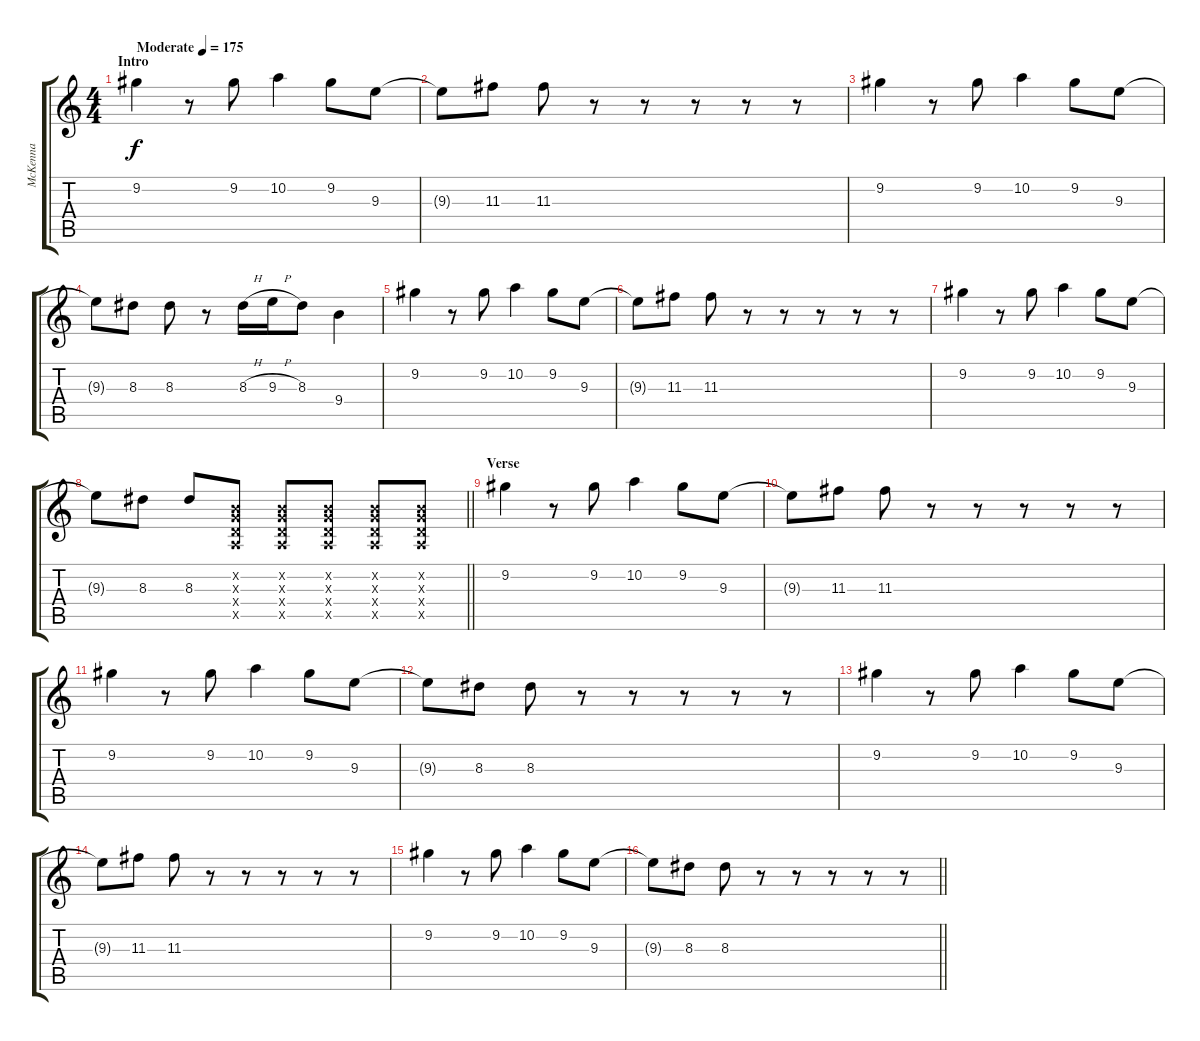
\track ("McKenna" "McKenna") {instrument distortionguitar}
\staff {score tabs}
\tuning (E4 B3 G3 D3 A2 D2) {hide}
\ts (4 4)
\section ("" "Intro")
\tempo (175 "Moderate")
\clef g2
\ks c
9.2.4{dy f instrument distortionguitar} r.8 9.2.8 10.2.4 9.2.8 9.3.8 |
9.3{t}.8 11.3.8 11.3.8 r.8 r.8 r.8 r.8 r.8 |
9.2.4 r.8 9.2.8 10.2.4 9.2.8 9.3.8 |
9.3{t}.8 8.3.8 8.3.8 r.8 8.3{h}.16 9.3{h}.16 8.3.8 9.4.4 |
9.2.4 r.8 9.2.8 10.2.4 9.2.8 9.3.8 |
9.3{t}.8 11.3.8 11.3.8 r.8 r.8 r.8 r.8 r.8 |
9.2.4 r.8 9.2.8 10.2.4 9.2.8 9.3.8 |
\barLineRight lightlight
9.3{t}.8 8.3.8 8.3.8 (0.2{x} 0.3{x} 0.4{x} 0.5{x}).8 (0.2{x} 0.3{x} 0.4{x} 0.5{x}).8 (0.2{x} 0.3{x} 0.4{x} 0.5{x}).8 (0.2{x} 0.3{x} 0.4{x} 0.5{x}).8 (0.2{x} 0.3{x} 0.4{x} 0.5{x}).8 |
\section ("" "Verse")
9.2.4 r.8 9.2.8 10.2.4 9.2.8 9.3.8 |
9.3{t}.8 11.3.8 11.3.8 r.8 r.8 r.8 r.8 r.8 |
9.2.4 r.8 9.2.8 10.2.4 9.2.8 9.3.8 |
9.3{t}.8 8.3.8 8.3.8 r.8 r.8 r.8 r.8 r.8 |
9.2.4 r.8 9.2.8 10.2.4 9.2.8 9.3.8 |
9.3{t}.8 11.3.8 11.3.8 r.8 r.8 r.8 r.8 r.8 |
9.2.4 r.8 9.2.8 10.2.4 9.2.8 9.3.8 |
\barLineRight lightlight
9.3{t}.8 8.3.8 8.3.8 r.8 r.8 r.8 r.8 r.8
